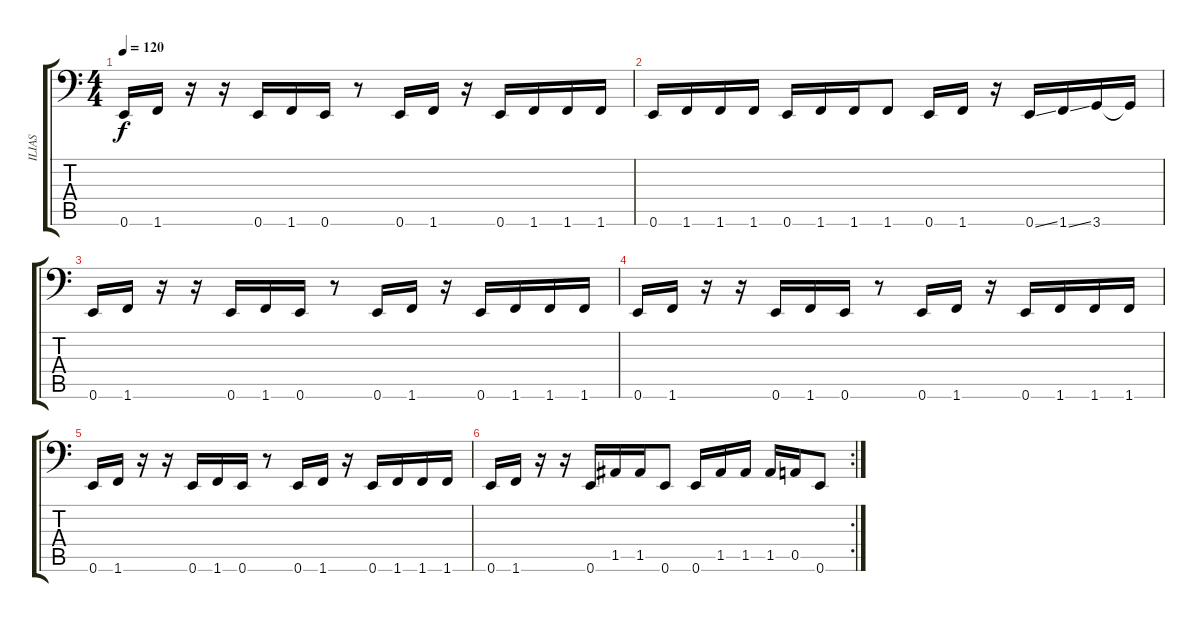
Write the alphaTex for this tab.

\track ("ILIAS" "ILIAS") {instrument electricbasspick}
\staff {score tabs}
\tuning (E3 B2 G2 D2 A1 E1) {hide}
\ts (4 4)
\tempo 120
\clef f4
\ks c
0.6.16{dy f} 1.6.16 r.16 r.16 0.6.16 1.6.16 0.6.16 r.8 0.6.16 1.6.16 r.16 0.6.16 1.6.16 1.6.16 1.6.16 |
0.6.16 1.6.16 1.6.16 1.6.16 0.6.16 1.6.16 1.6.16 1.6.8 0.6.16 1.6.16 r.16 0.6{ss}.16 1.6{ss}.16 3.6.16 3.6{t}.16 |
0.6.16 1.6.16 r.16 r.16 0.6.16 1.6.16 0.6.16 r.8 0.6.16 1.6.16 r.16 0.6.16 1.6.16 1.6.16 1.6.16 |
0.6.16 1.6.16 r.16 r.16 0.6.16 1.6.16 0.6.16 r.8 0.6.16 1.6.16 r.16 0.6.16 1.6.16 1.6.16 1.6.16 |
0.6.16 1.6.16 r.16 r.16 0.6.16 1.6.16 0.6.16 r.8 0.6.16 1.6.16 r.16 0.6.16 1.6.16 1.6.16 1.6.16 |
\rc 2
0.6.16 1.6.16 r.16 r.16 0.6.16 1.5.16 1.5.16 0.6.8 0.6.16 1.5.16 1.5.16 1.5.16 0.5.16 0.6.8
